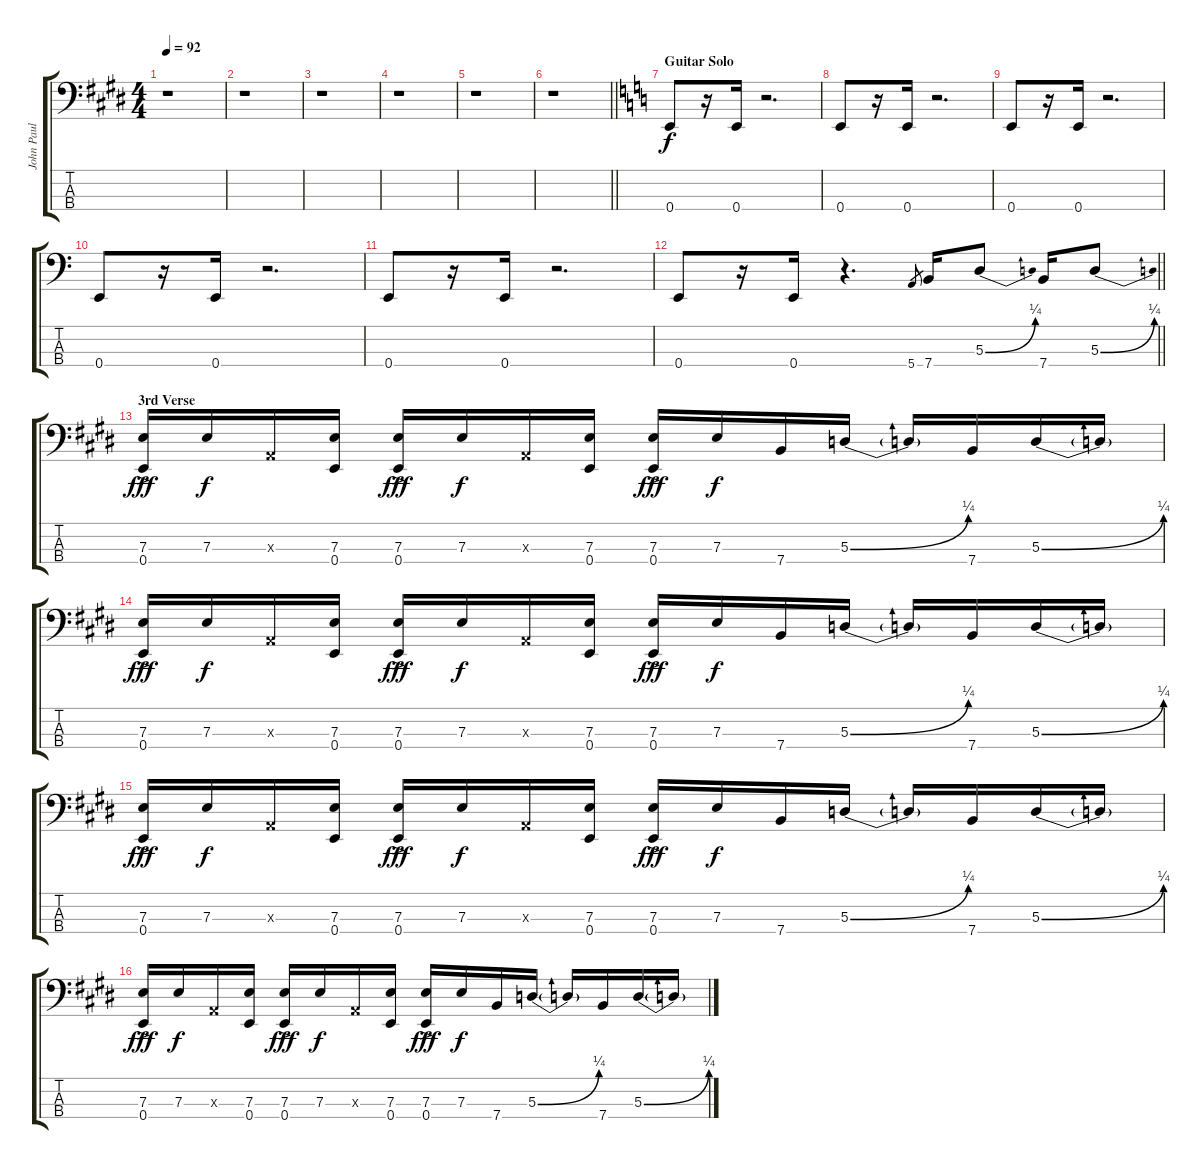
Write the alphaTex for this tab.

\track ("John Paul Electric Bass (w/pick)" "John Paul ") {instrument electricbasspick}
\staff {score tabs}
\tuning (G2 D2 A1 E1) {hide}
\ts (4 4)
\tempo 92
\clef f4
\ks e
r.1{dy fff} |
r.1 |
r.1 |
r.1 |
r.1 |
\barLineRight lightlight
r.1 |
\section ("" "Guitar Solo")
\ks c
0.4.8{dy f} r.16 0.4.16 r.2{d} |
0.4.8 r.16 0.4.16 r.2{d} |
0.4.8 r.16 0.4.16 r.2{d} |
0.4.8 r.16 0.4.16 r.2{d} |
0.4.8 r.16 0.4.16 r.2{d} |
\barLineRight lightlight
0.4.8 r.16 0.4.16 r.4{d} 5.4.8{gr} 7.4.16 5.3{be (bend 0 0 60 1)}.8 7.4.16 5.3{be (bend 0 0 60 1)}.8 |
\section ("" "3rd Verse")
\ks e
(7.3{ac} 0.4{ac}).16{dy fff} 7.3.16{dy f} 0.3{x}.16 (7.3 0.4).16 (7.3{ac} 0.4{ac}).16{dy fff} 7.3.16{dy f} 0.3{x}.16 (7.3 0.4).16 (7.3{ac} 0.4{ac}).16{dy fff} 7.3.16{dy f} 7.4.16 5.3{be (bend 0 0 60 1)}.16 5.3{t}.16 7.4.16 5.3{be (bend 0 0 60 1)}.16 5.3{t}.16 |
(7.3{ac} 0.4{ac}).16{dy fff} 7.3.16{dy f} 0.3{x}.16 (7.3 0.4).16 (7.3{ac} 0.4{ac}).16{dy fff} 7.3.16{dy f} 0.3{x}.16 (7.3 0.4).16 (7.3{ac} 0.4{ac}).16{dy fff} 7.3.16{dy f} 7.4.16 5.3{be (bend 0 0 60 1)}.16 5.3{t}.16 7.4.16 5.3{be (bend 0 0 60 1)}.16 5.3{t}.16 |
(7.3{ac} 0.4{ac}).16{dy fff} 7.3.16{dy f} 0.3{x}.16 (7.3 0.4).16 (7.3{ac} 0.4{ac}).16{dy fff} 7.3.16{dy f} 0.3{x}.16 (7.3 0.4).16 (7.3{ac} 0.4{ac}).16{dy fff} 7.3.16{dy f} 7.4.16 5.3{be (bend 0 0 60 1)}.16 5.3{t}.16 7.4.16 5.3{be (bend 0 0 60 1)}.16 5.3{t}.16 |
(7.3{ac} 0.4{ac}).16{dy fff} 7.3.16{dy f} 0.3{x}.16 (7.3 0.4).16 (7.3{ac} 0.4{ac}).16{dy fff} 7.3.16{dy f} 0.3{x}.16 (7.3 0.4).16 (7.3{ac} 0.4{ac}).16{dy fff} 7.3.16{dy f} 7.4.16 5.3{be (bend 0 0 60 1)}.16 5.3{t}.16 7.4.16 5.3{be (bend 0 0 60 1)}.16 5.3{t}.16
